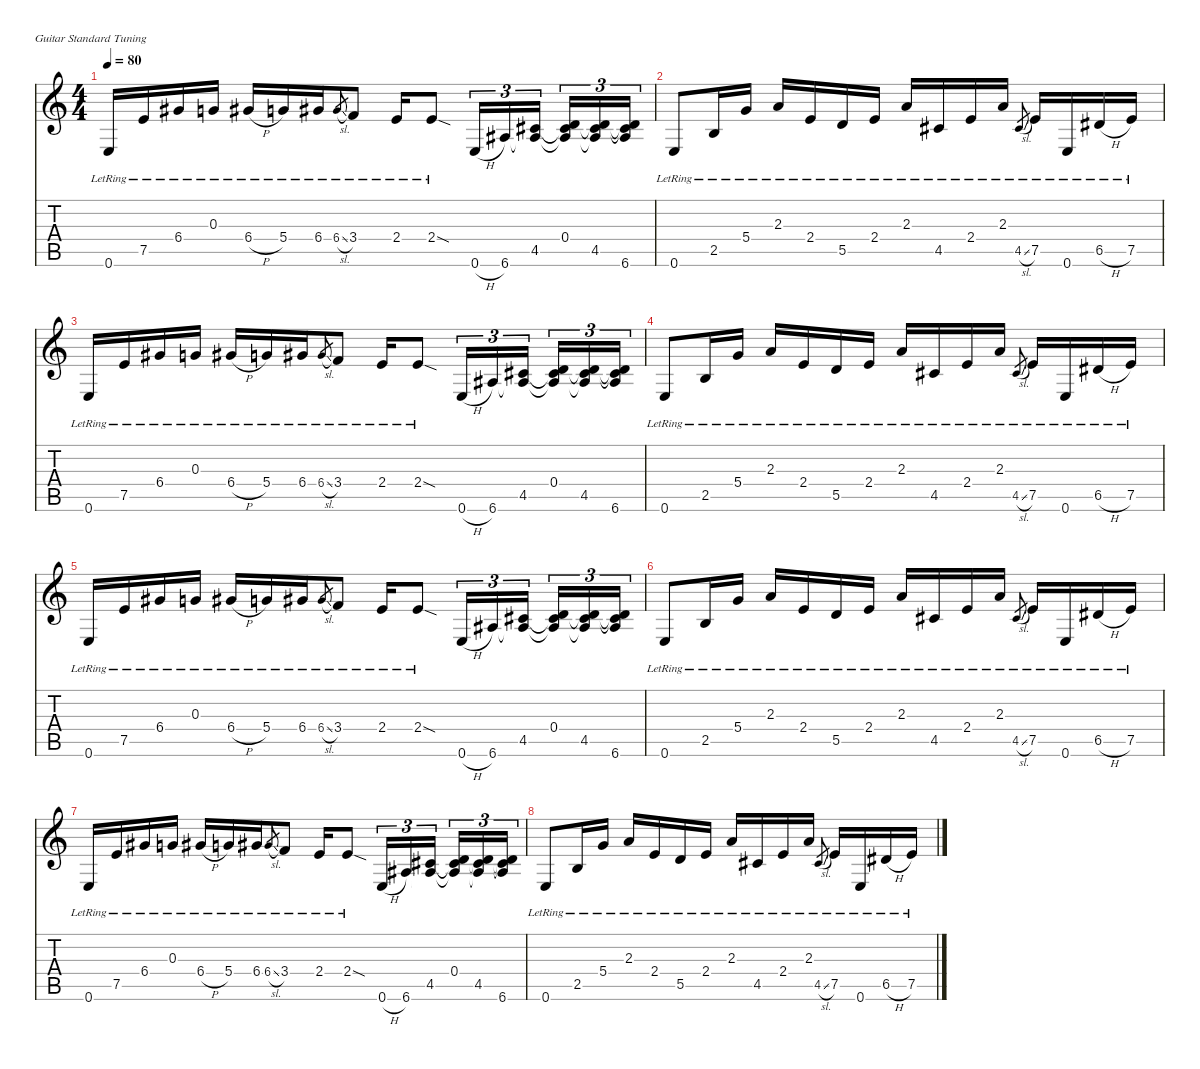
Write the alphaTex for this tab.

\defaultSystemsLayout 4
\hideDynamics
\bracketExtendMode nobrackets
\singleTrackTrackNamePolicy hidden
\multiTrackTrackNamePolicy hidden
\firstSystemTrackNameMode fullname
\firstSystemTrackNameOrientation horizontal
\otherSystemsTrackNameOrientation horizontal
\track ("Guitar 1" "s.guit.") {defaultSystemsLayout 4 mute instrument acousticguitarsteel}
\staff {score tabs}
\tuning (E4 B3 G3 D3 A2 E2)
\ts (4 4)
\tempo 80
\clef g2
\ks c
0.6{lr}.16{dy f beam Up} 7.5{lr}.16{beam Up} 6.4{lr acc #}.16{beam Up} 0.3{lr}.16{beam Up} 6.4{h lr acc #}.16{beam Up} 5.4{lr}.16{beam Up} 6.4{lr acc #}.16{beam Up} 6.4{sl lr acc #}.8{gr dy mf beam Up} 3.4{lr}.8{dy f beam Up} 2.4{lr}.16{beam Up} 2.4{sod lr}.8{beam Up} 0.6{h}.16{tu (3 2) beam Up} 6.6{acc #}.16{tu (3 2) beam Up} (4.5{acc #} 6.6{t acc #}).16{tu (3 2) beam Up} (0.4 4.5{t acc #} 6.6{t acc #}).16{tu (3 2) beam Up} (0.4{t} 4.5{acc #} 6.6{t acc #}).16{tu (3 2) beam Up} (0.4{t} 4.5{t acc #} 6.6{acc #}).16{tu (3 2) beam Up} |
0.6{lr}.8{beam Up} 2.5{lr}.16{beam Up} 5.4{lr}.16{beam Up} 2.3{lr}.16{beam Up} 2.4{lr}.16{beam Up} 5.5{lr}.16{beam Up} 2.4{lr}.16{beam Up} 2.3{lr}.16{beam Up} 4.5{lr acc #}.16{beam Up} 2.4{lr}.16{beam Up} 2.3{lr}.16{beam Up} 4.5{sl lr acc #}.8{gr dy mf beam Up} 7.5{lr}.16{dy f beam Up} 0.6{lr}.16{beam Up} 6.5{h lr acc #}.16{beam Up} 7.5{lr}.16{beam Up} |
0.6{lr}.16{beam Up} 7.5{lr}.16{beam Up} 6.4{lr acc #}.16{beam Up} 0.3{lr}.16{beam Up} 6.4{h lr acc #}.16{beam Up} 5.4{lr}.16{beam Up} 6.4{lr acc #}.16{beam Up} 6.4{sl lr acc #}.8{gr dy mf beam Up} 3.4{lr}.8{dy f beam Up} 2.4{lr}.16{beam Up} 2.4{sod lr}.8{beam Up} 0.6{h}.16{tu (3 2) beam Up} 6.6{acc #}.16{tu (3 2) beam Up} (4.5{acc #} 6.6{t acc #}).16{tu (3 2) beam Up} (0.4 4.5{t acc #} 6.6{t acc #}).16{tu (3 2) beam Up} (0.4{t} 4.5{acc #} 6.6{t acc #}).16{tu (3 2) beam Up} (0.4{t} 4.5{t acc #} 6.6{acc #}).16{tu (3 2) beam Up} |
0.6{lr}.8{beam Up} 2.5{lr}.16{beam Up} 5.4{lr}.16{beam Up} 2.3{lr}.16{beam Up} 2.4{lr}.16{beam Up} 5.5{lr}.16{beam Up} 2.4{lr}.16{beam Up} 2.3{lr}.16{beam Up} 4.5{lr acc #}.16{beam Up} 2.4{lr}.16{beam Up} 2.3{lr}.16{beam Up} 4.5{sl lr acc #}.8{gr dy mf beam Up} 7.5{lr}.16{dy f beam Up} 0.6{lr}.16{beam Up} 6.5{h lr acc #}.16{beam Up} 7.5{lr}.16{beam Up} |
0.6{lr}.16{beam Up} 7.5{lr}.16{beam Up} 6.4{lr acc #}.16{beam Up} 0.3{lr}.16{beam Up} 6.4{h lr acc #}.16{beam Up} 5.4{lr}.16{beam Up} 6.4{lr acc #}.16{beam Up} 6.4{sl lr acc #}.8{gr dy mf beam Up} 3.4{lr}.8{dy f beam Up} 2.4{lr}.16{beam Up} 2.4{sod lr}.8{beam Up} 0.6{h}.16{tu (3 2) beam Up} 6.6{acc #}.16{tu (3 2) beam Up} (4.5{acc #} 6.6{t acc #}).16{tu (3 2) beam Up} (0.4 4.5{t acc #} 6.6{t acc #}).16{tu (3 2) beam Up} (0.4{t} 4.5{acc #} 6.6{t acc #}).16{tu (3 2) beam Up} (0.4{t} 4.5{t acc #} 6.6{acc #}).16{tu (3 2) beam Up} |
0.6{lr}.8{beam Up} 2.5{lr}.16{beam Up} 5.4{lr}.16{beam Up} 2.3{lr}.16{beam Up} 2.4{lr}.16{beam Up} 5.5{lr}.16{beam Up} 2.4{lr}.16{beam Up} 2.3{lr}.16{beam Up} 4.5{lr acc #}.16{beam Up} 2.4{lr}.16{beam Up} 2.3{lr}.16{beam Up} 4.5{sl lr acc #}.8{gr dy mf beam Up} 7.5{lr}.16{dy f beam Up} 0.6{lr}.16{beam Up} 6.5{h lr acc #}.16{beam Up} 7.5{lr}.16{beam Up} |
0.6{lr}.16{beam Up} 7.5{lr}.16{beam Up} 6.4{lr acc #}.16{beam Up} 0.3{lr}.16{beam Up} 6.4{h lr acc #}.16{beam Up} 5.4{lr}.16{beam Up} 6.4{lr acc #}.16{beam Up} 6.4{sl lr acc #}.8{gr dy mf beam Up} 3.4{lr}.8{dy f beam Up} 2.4{lr}.16{beam Up} 2.4{sod lr}.8{beam Up} 0.6{h}.16{tu (3 2) beam Up} 6.6{acc #}.16{tu (3 2) beam Up} (4.5{acc #} 6.6{t acc #}).16{tu (3 2) beam Up} (0.4 4.5{t acc #} 6.6{t acc #}).16{tu (3 2) beam Up} (0.4{t} 4.5{acc #} 6.6{t acc #}).16{tu (3 2) beam Up} (0.4{t} 4.5{t acc #} 6.6{acc #}).16{tu (3 2) beam Up} |
0.6{lr}.8{beam Up} 2.5{lr}.16{beam Up} 5.4{lr}.16{beam Up} 2.3{lr}.16{beam Up} 2.4{lr}.16{beam Up} 5.5{lr}.16{beam Up} 2.4{lr}.16{beam Up} 2.3{lr}.16{beam Up} 4.5{lr acc #}.16{beam Up} 2.4{lr}.16{beam Up} 2.3{lr}.16{beam Up} 4.5{sl lr acc #}.8{gr dy mf beam Up} 7.5{lr}.16{dy f beam Up} 0.6{lr}.16{beam Up} 6.5{h lr acc #}.16{beam Up} 7.5{lr}.16{beam Up}
